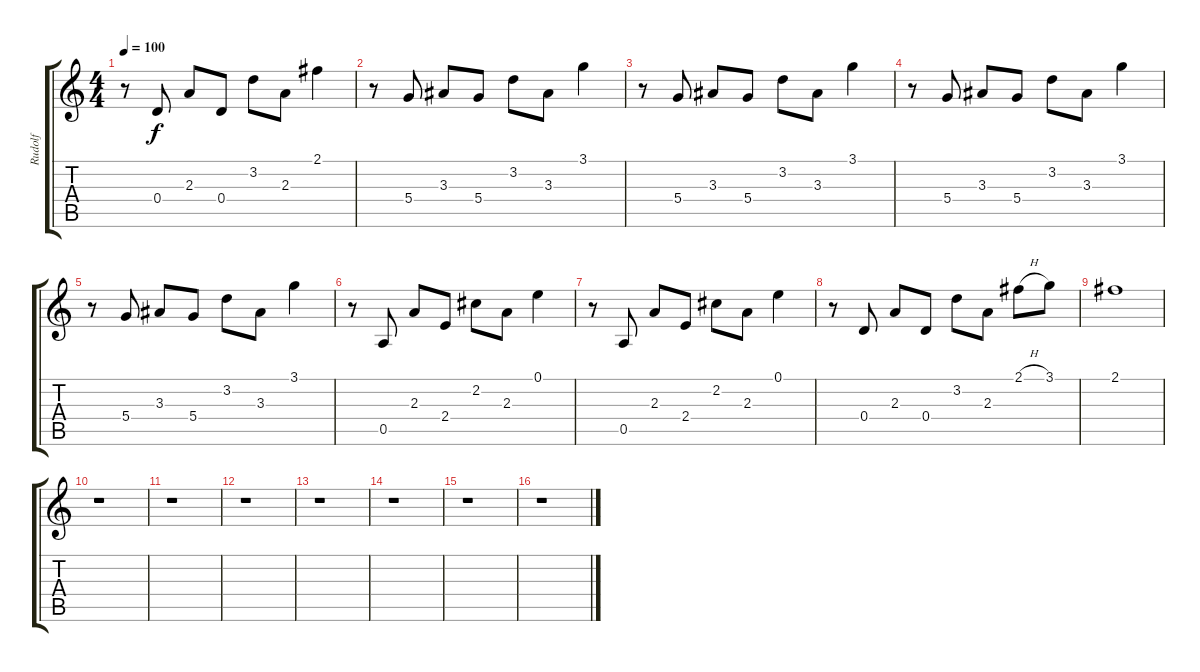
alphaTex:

\track ("Rudolf" "Rudolf") {instrument acousticguitarsteel}
\staff {score tabs}
\tuning (E4 B3 G3 D3 A2 E2) {hide}
\ts (4 4)
\tempo 100
\clef g2
\ks c
r.8{dy f} 0.4.8 2.3.8 0.4.8 3.2.8 2.3.8 2.1.4 |
r.8 5.4.8 3.3.8 5.4.8 3.2.8 3.3.8 3.1.4 |
r.8 5.4.8 3.3.8 5.4.8 3.2.8 3.3.8 3.1.4 |
r.8 5.4.8 3.3.8 5.4.8 3.2.8 3.3.8 3.1.4 |
r.8 5.4.8 3.3.8 5.4.8 3.2.8 3.3.8 3.1.4 |
r.8 0.5.8 2.3.8 2.4.8 2.2.8 2.3.8 0.1.4 |
r.8 0.5.8 2.3.8 2.4.8 2.2.8 2.3.8 0.1.4 |
r.8 0.4.8 2.3.8 0.4.8 3.2.8 2.3.8 2.1{h}.8 3.1.8 |
2.1.1 |
r.1 |
r.1 |
r.1 |
r.1 |
r.1 |
r.1 |
r.1
